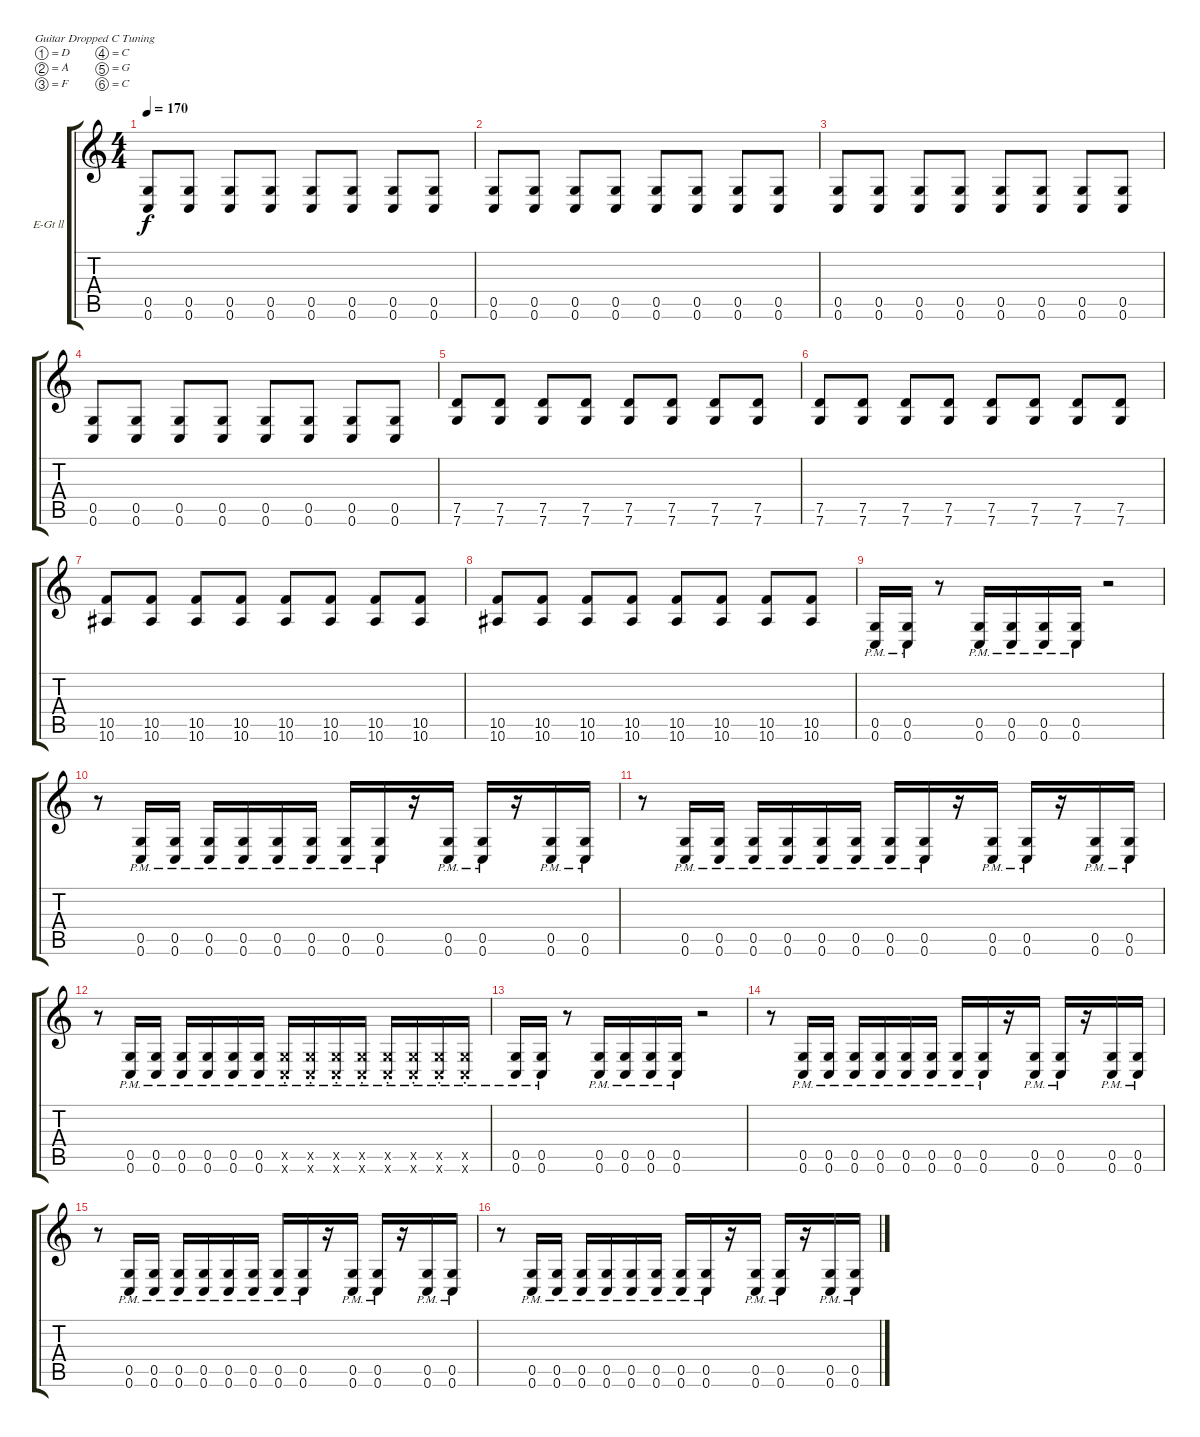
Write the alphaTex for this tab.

\defaultSystemsLayout 4
\bracketExtendMode groupsimilarinstruments
\firstSystemTrackNameOrientation horizontal
\otherSystemsTrackNameOrientation horizontal
\track ("Guitar ll" "E-Gt ll") {instrument overdrivenguitar}
\staff {score tabs}
\tuning (D4 A3 F3 C3 G2 C2)
\ts (4 4)
\tempo 170
\clef g2
\ks c
(0.6 0.5).8{dy f} (0.6 0.5).8 (0.6 0.5).8 (0.6 0.5).8 (0.6 0.5).8 (0.6 0.5).8 (0.6 0.5).8 (0.6 0.5).8 |
(0.6 0.5).8 (0.6 0.5).8 (0.6 0.5).8 (0.6 0.5).8 (0.6 0.5).8 (0.6 0.5).8 (0.6 0.5).8 (0.6 0.5).8 |
(0.6 0.5).8 (0.6 0.5).8 (0.6 0.5).8 (0.6 0.5).8 (0.6 0.5).8 (0.6 0.5).8 (0.6 0.5).8 (0.6 0.5).8 |
(0.6 0.5).8 (0.6 0.5).8 (0.6 0.5).8 (0.6 0.5).8 (0.6 0.5).8 (0.6 0.5).8 (0.6 0.5).8 (0.6 0.5).8 |
(7.6 7.5).8 (7.6 7.5).8 (7.6 7.5).8 (7.6 7.5).8 (7.6 7.5).8 (7.6 7.5).8 (7.6 7.5).8 (7.6 7.5).8 |
(7.6 7.5).8 (7.6 7.5).8 (7.6 7.5).8 (7.6 7.5).8 (7.6 7.5).8 (7.6 7.5).8 (7.6 7.5).8 (7.6 7.5).8 |
(10.6 10.5).8 (10.5 10.6).8 (10.5 10.6).8 (10.5 10.6).8 (10.5 10.6).8 (10.5 10.6).8 (10.5 10.6).8 (10.5 10.6).8 |
(10.6 10.5).8 (10.5 10.6).8 (10.5 10.6).8 (10.5 10.6).8 (10.5 10.6).8 (10.5 10.6).8 (10.5 10.6).8 (10.5 10.6).8 |
(0.6{pm} 0.5{pm}).16 (0.5{pm} 0.6{pm}).16 r.8 (0.6{pm} 0.5{pm}).16 (0.6{pm} 0.5{pm}).16 (0.6{pm} 0.5{pm}).16 (0.5{pm} 0.6{pm}).16 r.2 |
r.8 (0.6{pm} 0.5{pm}).16 (0.6{pm} 0.5{pm}).16 (0.6{pm} 0.5{pm}).16 (0.6{pm} 0.5{pm}).16 (0.6{pm} 0.5{pm}).16 (0.5{pm} 0.6{pm}).16 (0.6{pm} 0.5{pm}).16 (0.6{pm} 0.5{pm}).16 r.16 (0.5{pm} 0.6{pm}).16 (0.5{pm} 0.6{pm}).16 r.16 (0.6{pm} 0.5{pm}).16 (0.5{pm} 0.6{pm}).16 |
r.8 (0.6{pm} 0.5{pm}).16 (0.5{pm} 0.6{pm}).16 (0.6{pm} 0.5{pm}).16 (0.6{pm} 0.5{pm}).16 (0.5{pm} 0.6{pm}).16 (0.6{pm} 0.5{pm}).16 (0.5{pm} 0.6{pm}).16 (0.6{pm} 0.5{pm}).16 r.16 (0.5{pm} 0.6{pm}).16 (0.5{pm} 0.6{pm}).16 r.16 (0.5{pm} 0.6{pm}).16 (0.5{pm} 0.6{pm}).16 |
r.8 (0.6{pm} 0.5{pm}).16 (0.6{pm} 0.5{pm}).16 (0.6{pm} 0.5{pm}).16 (0.6{pm} 0.5{pm}).16 (0.5{pm} 0.6{pm}).16 (0.5{pm} 0.6{pm}).16 (0.6{pm st x} 0.5{pm st x}).16 (0.6{pm st x} 0.5{pm st x}).16 (0.5{pm st x} 0.6{pm st x}).16 (0.5{pm st x} 0.6{pm st x}).16 (0.5{pm st x} 0.6{pm st x}).16 (0.6{pm st x} 0.5{pm st x}).16 (0.6{pm st x} 0.5{pm st x}).16 (0.5{pm st x} 0.6{pm st x}).16 |
(0.6{pm} 0.5{pm}).16 (0.5{pm} 0.6{pm}).16 r.8 (0.6{pm} 0.5{pm}).16 (0.6{pm} 0.5{pm}).16 (0.6{pm} 0.5{pm}).16 (0.5{pm} 0.6{pm}).16 r.2 |
r.8 (0.6{pm} 0.5{pm}).16 (0.6{pm} 0.5{pm}).16 (0.6{pm} 0.5{pm}).16 (0.6{pm} 0.5{pm}).16 (0.6{pm} 0.5{pm}).16 (0.5{pm} 0.6{pm}).16 (0.6{pm} 0.5{pm}).16 (0.6{pm} 0.5{pm}).16 r.16 (0.5{pm} 0.6{pm}).16 (0.5{pm} 0.6{pm}).16 r.16 (0.6{pm} 0.5{pm}).16 (0.5{pm} 0.6{pm}).16 |
r.8 (0.6{pm} 0.5{pm}).16 (0.6{pm} 0.5{pm}).16 (0.6{pm} 0.5{pm}).16 (0.6{pm} 0.5{pm}).16 (0.6{pm} 0.5{pm}).16 (0.5{pm} 0.6{pm}).16 (0.6{pm} 0.5{pm}).16 (0.6{pm} 0.5{pm}).16 r.16 (0.5{pm} 0.6{pm}).16 (0.5{pm} 0.6{pm}).16 r.16 (0.6{pm} 0.5{pm}).16 (0.5{pm} 0.6{pm}).16 |
r.8 (0.6{pm} 0.5{pm}).16 (0.6{pm} 0.5{pm}).16 (0.6{pm} 0.5{pm}).16 (0.6{pm} 0.5{pm}).16 (0.6{pm} 0.5{pm}).16 (0.5{pm} 0.6{pm}).16 (0.6{pm} 0.5{pm}).16 (0.6{pm} 0.5{pm}).16 r.16 (0.5{pm} 0.6{pm}).16 (0.5{pm} 0.6{pm}).16 r.16 (0.6{pm} 0.5{pm}).16 (0.5{pm} 0.6{pm}).16
